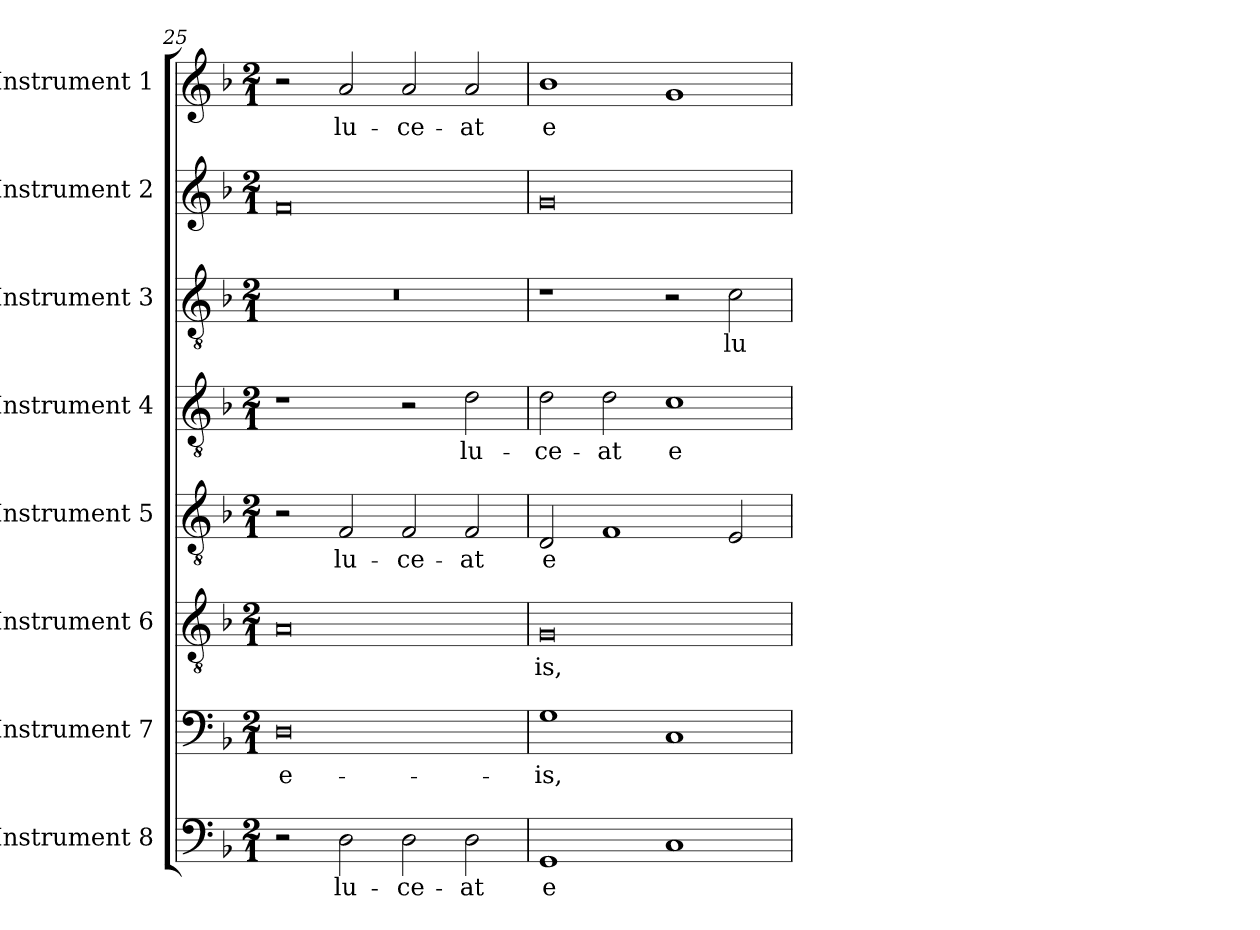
**kern	**text	**kern	**text	**kern	**text	**kern	**text	**kern	**text	**kern	**text	**kern	**text	**kern	**text
*part8	*part8	*part7	*part7	*part6	*part6	*part5	*part5	*part4	*part4	*part3	*part3	*part2	*part2	*part1	*part1
*staff8	*staff8	*staff7	*staff7	*staff6	*staff6	*staff5	*staff5	*staff4	*staff4	*staff3	*staff3	*staff2	*staff2	*staff1	*staff1
*I"Instrument 8	*	*I"Instrument 7	*	*I"Instrument 6	*	*I"Instrument 5	*	*I"Instrument 4	*	*I"Instrument 3	*	*I"Instrument 2	*	*I"Instrument 1	*
!!LO:PB:g=z
*clefF4	*	*clefF4	*	*clefGv2	*	*clefGv2	*	*clefGv2	*	*clefGv2	*	*clefG2	*	*clefG2	*
*k[b-]	*	*k[b-]	*	*k[b-]	*	*k[b-]	*	*k[b-]	*	*k[b-]	*	*k[b-]	*	*k[b-]	*
*F:	*	*F:	*	*F:	*	*F:	*	*F:	*	*F:	*	*F:	*	*F:	*
*M2/1	*	*M2/1	*	*M2/1	*	*M2/1	*	*M2/1	*	*M2/1	*	*M2/1	*	*M2/1	*
=25	=25	=25	=25	=25	=25	=25	=25	=25	=25	=25	=25	=25	=25	=25	=25
!	!	!	!LO:LY:b:cj	!	!LO:LY:b:cj	!	!	!	!	!	!	!	!LO:LY:b:cj	!	!
2r	.	0D	e-	0A	--	2r	.	1r	.	0r	.	0f	--	2r	.
!	!LO:LY:b:cj	!	!	!	!	!	!LO:LY:b:cj	!	!	!	!	!	!	!	!LO:LY:b:cj
2D\	lu-	.	.	.	.	2F/	lu-	.	.	.	.	.	.	2a/	lu-
!	!LO:LY:b:cj	!	!	!	!	!	!LO:LY:b:cj	!	!	!	!	!	!	!	!LO:LY:b:cj
2D\	-ce-	.	.	.	.	2F/	-ce-	2r	.	.	.	.	.	2a/	-ce-
!	!LO:LY:b:cj	!	!	!	!	!	!LO:LY:b:cj	!	!LO:LY:b:cj	!	!	!	!	!	!LO:LY:b:cj
2D\	-at	.	.	.	.	2F/	-at	2d\	lu-	.	.	.	.	2a/	-at
=26	=26	=26	=26	=26	=26	=26	=26	=26	=26	=26	=26	=26	=26	=26	=26
!	!LO:LY:b:cj	!	!LO:LY:b:cj	!	!LO:LY:b:cj	!	!LO:LY:b:cj	!	!LO:LY:b:cj	!	!	!	!LO:LY:b:cj	!	!LO:LY:b:cj
1GG	e-	1G	-is,	0G	-is,	2D/	e-	2d\	-ce-	1r	.	0g	--	1b-	e-
!	!	!	!	!	!	!	!LO:LY:b:cj	!	!LO:LY:b:cj	!	!	!	!	!	!
.	.	.	.	.	.	1F	--	2d\	-at	.	.	.	.	.	.
!	!LO:LY:b:cj	!	!LO:LY:b:cj	!	!	!	!	!	!LO:LY:b:cj	!	!	!	!	!	!LO:LY:b:cj
1C	--	1C	.	.	.	.	.	1c	e-	2r	.	.	.	1g	--
!	!	!	!	!	!	!	!LO:LY:b:cj	!	!	!	!LO:LY:b:cj	!	!	!	!
.	.	.	.	.	.	2E/	--	.	.	2c\	lu-	.	.	.	.
=	=	=	=	=	=	=	=	=	=	=	=	=	=	=	=
*-	*-	*-	*-	*-	*-	*-	*-	*-	*-	*-	*-	*-	*-	*-	*-
